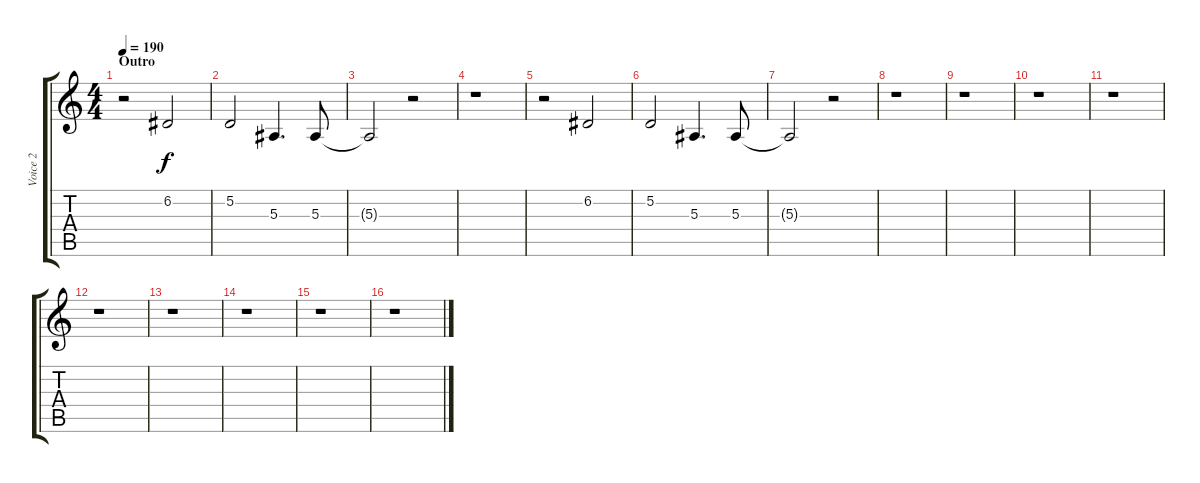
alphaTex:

\track ("Voice 2" "Voice 2") {instrument lead2sawtooth}
\staff {score tabs}
\tuning (D4 A3 F3 C3 G2 C2) {hide}
\ts (4 4)
\section ("" "Outro")
\tempo 190
\clef g2
\ks c
r.2{dy f balance 0} 6.2.2 |
5.2.2 5.3.4{d} 5.3.8 |
5.3{t}.2 r.2 |
r.1 |
r.2 6.2.2 |
5.2.2 5.3.4{d} 5.3.8 |
5.3{t}.2 r.2 |
r.1 |
r.1 |
r.1 |
r.1 |
r.1 |
r.1 |
r.1 |
r.1 |
r.1
